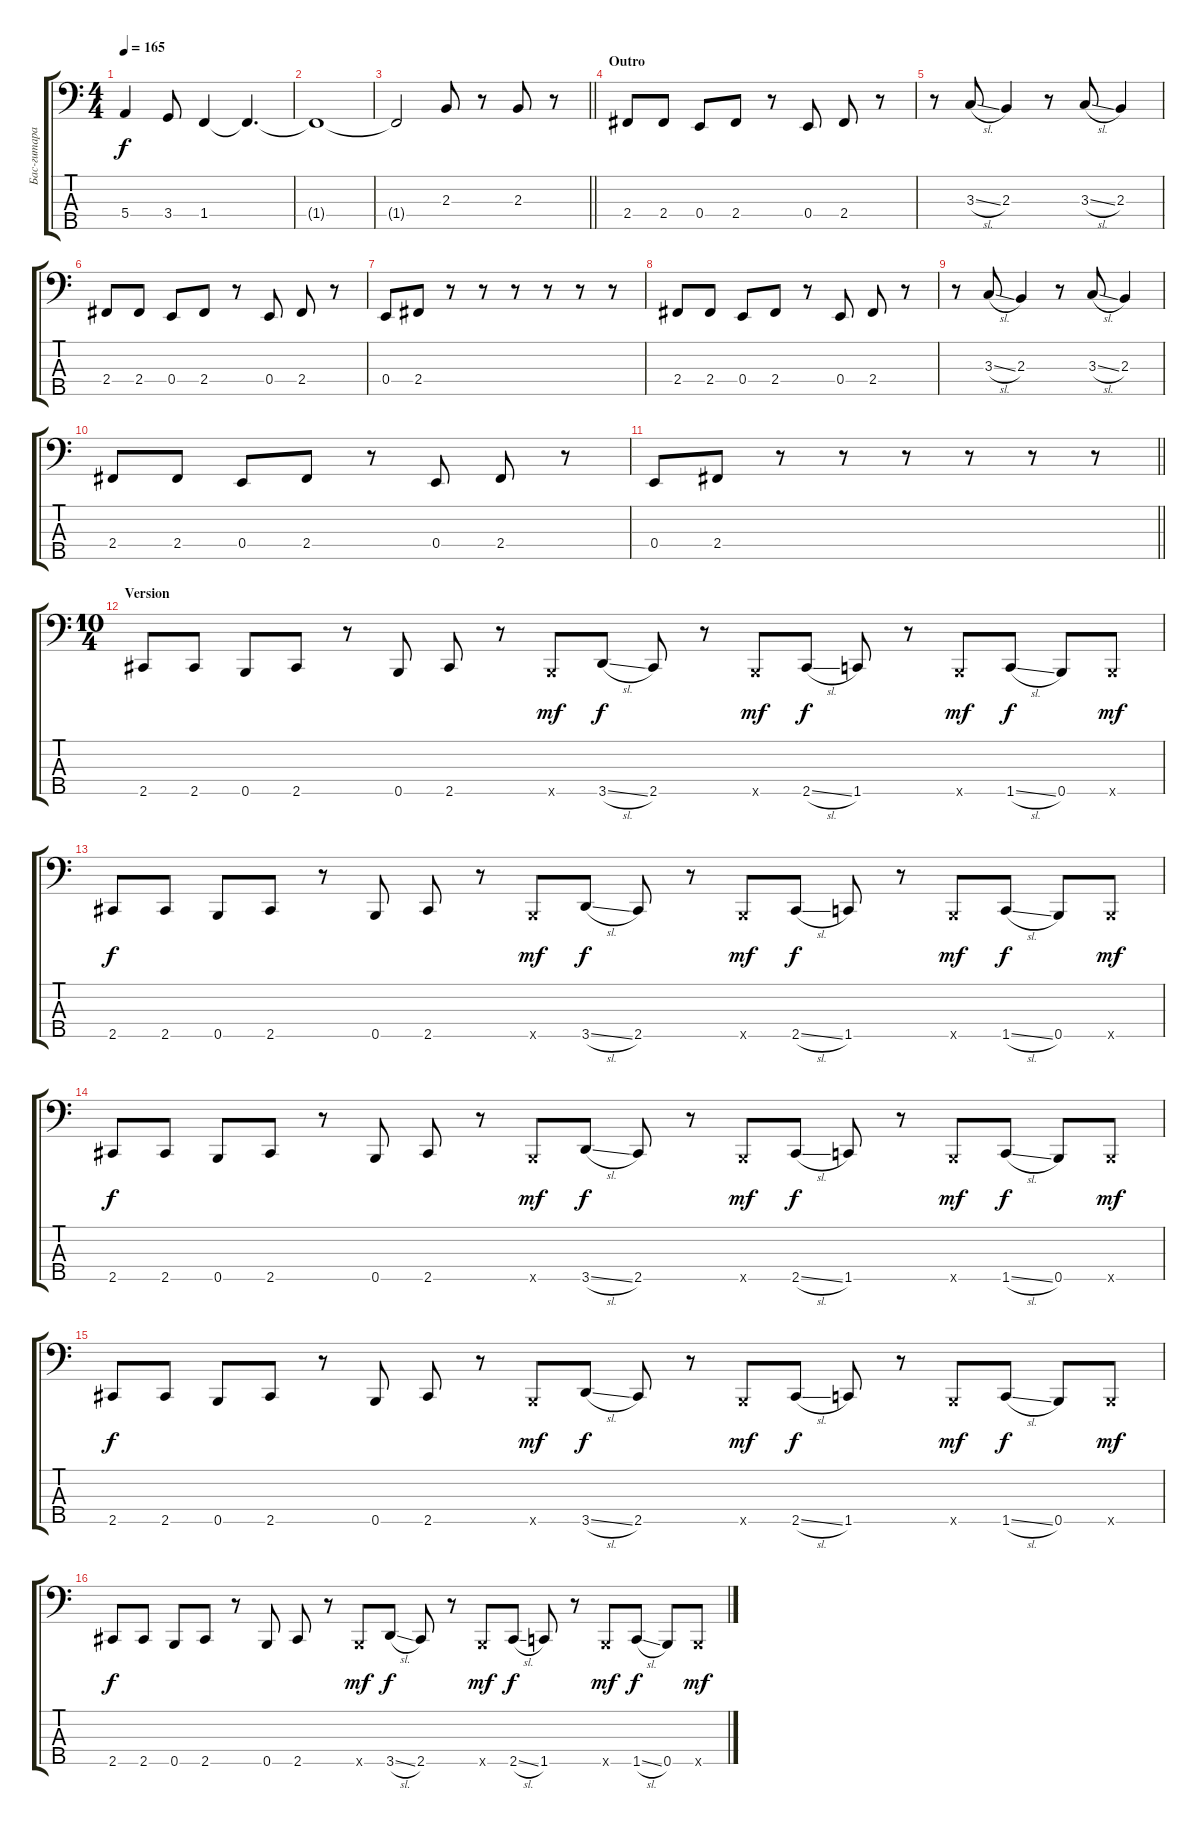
\track ("Бас-гитара" "Бас-гитара") {instrument electricbassfinger}
\staff {score tabs}
\tuning (G2 D2 A1 E1 B0) {hide}
\ts (4 4)
\tempo 165
\clef f4
\ks c
5.4.4{dy f} 3.4.8 1.4.4 1.4{t}.4{d} |
1.4{t}.1 |
\barLineRight lightlight
1.4{t}.2 2.3.8 r.8 2.3.8 r.8 |
\section ("" "Outro")
2.4.8 2.4.8 0.4.8 2.4.8 r.8 0.4.8 2.4.8 r.8 |
r.8 3.3{sl}.8 2.3.4 r.8 3.3{sl}.8 2.3.4 |
2.4.8 2.4.8 0.4.8 2.4.8 r.8 0.4.8 2.4.8 r.8 |
0.4.8 2.4.8 r.8 r.8 r.8 r.8 r.8 r.8 |
2.4.8 2.4.8 0.4.8 2.4.8 r.8 0.4.8 2.4.8 r.8 |
r.8 3.3{sl}.8 2.3.4 r.8 3.3{sl}.8 2.3.4 |
2.4.8 2.4.8 0.4.8 2.4.8 r.8 0.4.8 2.4.8 r.8 |
\barLineRight lightlight
0.4.8 2.4.8 r.8 r.8 r.8 r.8 r.8 r.8 |
\ts (10 4)
\section ("" "Version")
2.5.8 2.5.8 0.5.8 2.5.8 r.8 0.5.8 2.5.8 r.8 0.5{x}.8{dy mf} 3.5{sl}.8{dy f} 2.5.8 r.8 0.5{x}.8{dy mf} 2.5{sl}.8{dy f} 1.5.8 r.8 0.5{x}.8{dy mf} 1.5{sl}.8{dy f} 0.5.8 0.5{x}.8{dy mf} |
2.5.8{dy f} 2.5.8 0.5.8 2.5.8 r.8 0.5.8 2.5.8 r.8 0.5{x}.8{dy mf} 3.5{sl}.8{dy f} 2.5.8 r.8 0.5{x}.8{dy mf} 2.5{sl}.8{dy f} 1.5.8 r.8 0.5{x}.8{dy mf} 1.5{sl}.8{dy f} 0.5.8 0.5{x}.8{dy mf} |
2.5.8{dy f} 2.5.8 0.5.8 2.5.8 r.8 0.5.8 2.5.8 r.8 0.5{x}.8{dy mf} 3.5{sl}.8{dy f} 2.5.8 r.8 0.5{x}.8{dy mf} 2.5{sl}.8{dy f} 1.5.8 r.8 0.5{x}.8{dy mf} 1.5{sl}.8{dy f} 0.5.8 0.5{x}.8{dy mf} |
2.5.8{dy f} 2.5.8 0.5.8 2.5.8 r.8 0.5.8 2.5.8 r.8 0.5{x}.8{dy mf} 3.5{sl}.8{dy f} 2.5.8 r.8 0.5{x}.8{dy mf} 2.5{sl}.8{dy f} 1.5.8 r.8 0.5{x}.8{dy mf} 1.5{sl}.8{dy f} 0.5.8 0.5{x}.8{dy mf} |
2.5.8{dy f} 2.5.8 0.5.8 2.5.8 r.8 0.5.8 2.5.8 r.8 0.5{x}.8{dy mf} 3.5{sl}.8{dy f} 2.5.8 r.8 0.5{x}.8{dy mf} 2.5{sl}.8{dy f} 1.5.8 r.8 0.5{x}.8{dy mf} 1.5{sl}.8{dy f} 0.5.8 0.5{x}.8{dy mf}
